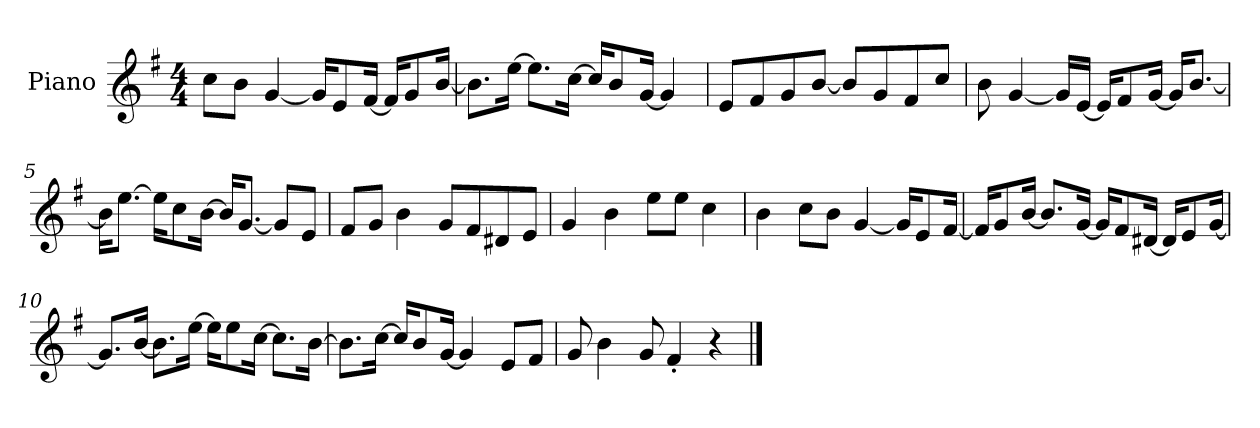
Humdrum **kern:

**kern
*part1
*staff1
*I"Piano
*I'P-no
*clefG2
*k[f#]
*M4/4
*MM90
=1
8cc\L
8b\J
[4g/
16g/KL]
8e/
[16f#/Jk
16f#/KL]
8g/
[16b/Jk
=2
8.b\L]
[16ee\Jk
8.ee\L]
[16cc\Jk
16cc/KL]
8b/
[16g/Jk
4g/]
=3
8e/L
8f#/
8g/
[8b/J
8b/L]
8g/
8f#/
8cc/J
=4
8b\
[4g/
16g/LL]
[16e/JJ
16e/KL]
8f#/
[16g/Jk
16g/KL]
[8.b/J
!!LO:LB:g=z
=5
16b\KL]
[8.ee\J
16ee\KL]
8cc\
[16b\Jk
16b/KL]
[8.g/J
8g/L]
8e/J
=6
8f#/L
8g/J
4b\
8g/L
8f#/
8d#X/
8e/J
=7
4g/
4b\
8ee\L
8ee\J
4cc\
=8
4b\
8cc\L
8b\J
[4g/
16g/KL]
8e/
[16f#/Jk
=9
16f#/KL]
8g/
[16b/Jk
8.b/L]
[16g/Jk
16g/KL]
8f#/
[16d#X/Jk
16d#/KL]
8e/
[16g/Jk
!!LO:LB:g=z
=10
8.g/L]
[16b/Jk
8.b\L]
[16ee\Jk
16ee\KL]
8ee\
[16cc\Jk
8.cc\L]
[16b\Jk
=11
8.b\L]
[16cc\Jk
16cc/KL]
8b/
[16g/Jk
4g/]
8e/L
8f#/J
=12
8g/
4b\
8g/
4f#'/
4r
==
*-
